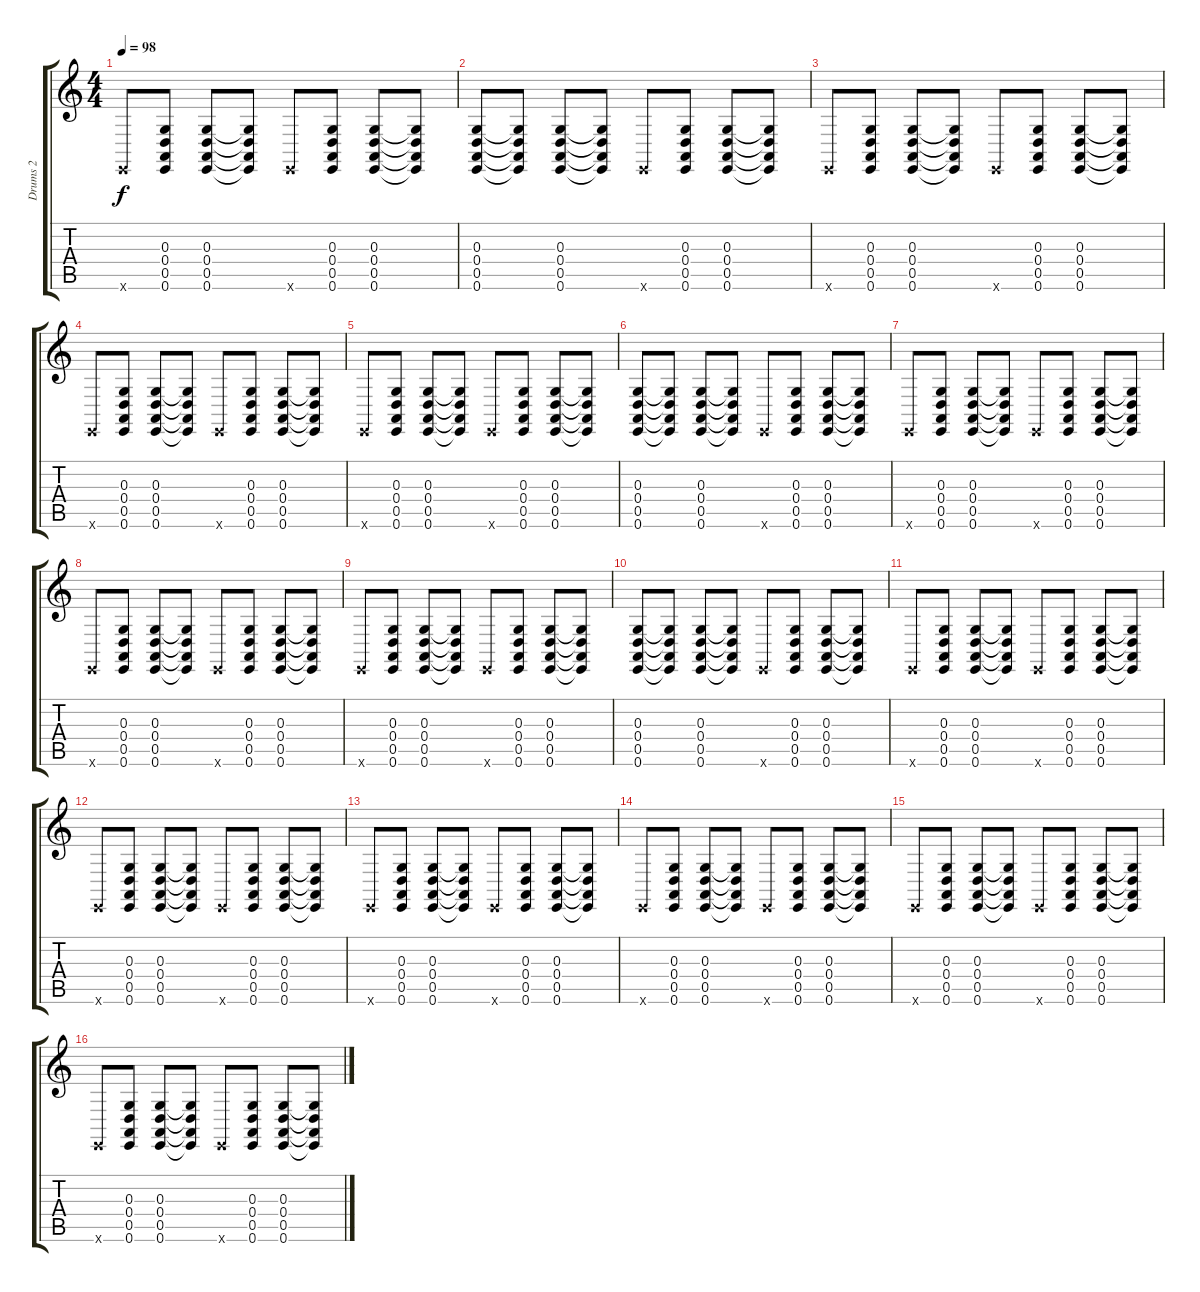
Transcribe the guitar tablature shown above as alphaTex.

\track ("Drums 2" "Drums 2") {instrument melodictom}
\staff {score tabs}
\tuning (E4 B3 G3 D3 A2 E2) {hide}
\ts (4 4)
\tempo 98
\clef g2
\ks c
0.6{x}.8{dy f} (0.3 0.4 0.5 0.6).8 (0.3 0.4 0.5 0.6).8 (0.3{t} 0.4{t} 0.5{t} 0.6{t}).8 0.6{x}.8 (0.3 0.4 0.5 0.6).8 (0.3 0.4 0.5 0.6).8 (0.3{t} 0.4{t} 0.5{t} 0.6{t}).8 |
(0.3 0.4 0.5 0.6).8 (0.3{t} 0.4{t} 0.5{t} 0.6{t}).8 (0.3 0.4 0.5 0.6).8 (0.3{t} 0.4{t} 0.5{t} 0.6{t}).8 0.6{x}.8 (0.3 0.4 0.5 0.6).8 (0.3 0.4 0.5 0.6).8 (0.3{t} 0.4{t} 0.5{t} 0.6{t}).8 |
0.6{x}.8 (0.3 0.4 0.5 0.6).8 (0.3 0.4 0.5 0.6).8 (0.3{t} 0.4{t} 0.5{t} 0.6{t}).8 0.6{x}.8 (0.3 0.4 0.5 0.6).8 (0.3 0.4 0.5 0.6).8 (0.3{t} 0.4{t} 0.5{t} 0.6{t}).8 |
0.6{x}.8 (0.3 0.4 0.5 0.6).8 (0.3 0.4 0.5 0.6).8 (0.3{t} 0.4{t} 0.5{t} 0.6{t}).8 0.6{x}.8 (0.3 0.4 0.5 0.6).8 (0.3 0.4 0.5 0.6).8 (0.3{t} 0.4{t} 0.5{t} 0.6{t}).8 |
0.6{x}.8 (0.3 0.4 0.5 0.6).8 (0.3 0.4 0.5 0.6).8 (0.3{t} 0.4{t} 0.5{t} 0.6{t}).8 0.6{x}.8 (0.3 0.4 0.5 0.6).8 (0.3 0.4 0.5 0.6).8 (0.3{t} 0.4{t} 0.5{t} 0.6{t}).8 |
(0.3 0.4 0.5 0.6).8 (0.3{t} 0.4{t} 0.5{t} 0.6{t}).8 (0.3 0.4 0.5 0.6).8 (0.3{t} 0.4{t} 0.5{t} 0.6{t}).8 0.6{x}.8 (0.3 0.4 0.5 0.6).8 (0.3 0.4 0.5 0.6).8 (0.3{t} 0.4{t} 0.5{t} 0.6{t}).8 |
0.6{x}.8 (0.3 0.4 0.5 0.6).8 (0.3 0.4 0.5 0.6).8 (0.3{t} 0.4{t} 0.5{t} 0.6{t}).8 0.6{x}.8 (0.3 0.4 0.5 0.6).8 (0.3 0.4 0.5 0.6).8 (0.3{t} 0.4{t} 0.5{t} 0.6{t}).8 |
0.6{x}.8 (0.3 0.4 0.5 0.6).8 (0.3 0.4 0.5 0.6).8 (0.3{t} 0.4{t} 0.5{t} 0.6{t}).8 0.6{x}.8 (0.3 0.4 0.5 0.6).8 (0.3 0.4 0.5 0.6).8 (0.3{t} 0.4{t} 0.5{t} 0.6{t}).8 |
0.6{x}.8 (0.3 0.4 0.5 0.6).8 (0.3 0.4 0.5 0.6).8 (0.3{t} 0.4{t} 0.5{t} 0.6{t}).8 0.6{x}.8 (0.3 0.4 0.5 0.6).8 (0.3 0.4 0.5 0.6).8 (0.3{t} 0.4{t} 0.5{t} 0.6{t}).8 |
(0.3 0.4 0.5 0.6).8 (0.3{t} 0.4{t} 0.5{t} 0.6{t}).8 (0.3 0.4 0.5 0.6).8 (0.3{t} 0.4{t} 0.5{t} 0.6{t}).8 0.6{x}.8 (0.3 0.4 0.5 0.6).8 (0.3 0.4 0.5 0.6).8 (0.3{t} 0.4{t} 0.5{t} 0.6{t}).8 |
0.6{x}.8 (0.3 0.4 0.5 0.6).8 (0.3 0.4 0.5 0.6).8 (0.3{t} 0.4{t} 0.5{t} 0.6{t}).8 0.6{x}.8 (0.3 0.4 0.5 0.6).8 (0.3 0.4 0.5 0.6).8 (0.3{t} 0.4{t} 0.5{t} 0.6{t}).8 |
0.6{x}.8 (0.3 0.4 0.5 0.6).8 (0.3 0.4 0.5 0.6).8 (0.3{t} 0.4{t} 0.5{t} 0.6{t}).8 0.6{x}.8 (0.3 0.4 0.5 0.6).8 (0.3 0.4 0.5 0.6).8 (0.3{t} 0.4{t} 0.5{t} 0.6{t}).8 |
0.6{x}.8 (0.3 0.4 0.5 0.6).8 (0.3 0.4 0.5 0.6).8 (0.3{t} 0.4{t} 0.5{t} 0.6{t}).8 0.6{x}.8 (0.3 0.4 0.5 0.6).8 (0.3 0.4 0.5 0.6).8 (0.3{t} 0.4{t} 0.5{t} 0.6{t}).8 |
0.6{x}.8 (0.3 0.4 0.5 0.6).8 (0.3 0.4 0.5 0.6).8 (0.3{t} 0.4{t} 0.5{t} 0.6{t}).8 0.6{x}.8 (0.3 0.4 0.5 0.6).8 (0.3 0.4 0.5 0.6).8 (0.3{t} 0.4{t} 0.5{t} 0.6{t}).8 |
0.6{x}.8 (0.3 0.4 0.5 0.6).8 (0.3 0.4 0.5 0.6).8 (0.3{t} 0.4{t} 0.5{t} 0.6{t}).8 0.6{x}.8 (0.3 0.4 0.5 0.6).8 (0.3 0.4 0.5 0.6).8 (0.3{t} 0.4{t} 0.5{t} 0.6{t}).8 |
0.6{x}.8 (0.3 0.4 0.5 0.6).8 (0.3 0.4 0.5 0.6).8 (0.3{t} 0.4{t} 0.5{t} 0.6{t}).8 0.6{x}.8 (0.3 0.4 0.5 0.6).8 (0.3 0.4 0.5 0.6).8 (0.3{t} 0.4{t} 0.5{t} 0.6{t}).8
